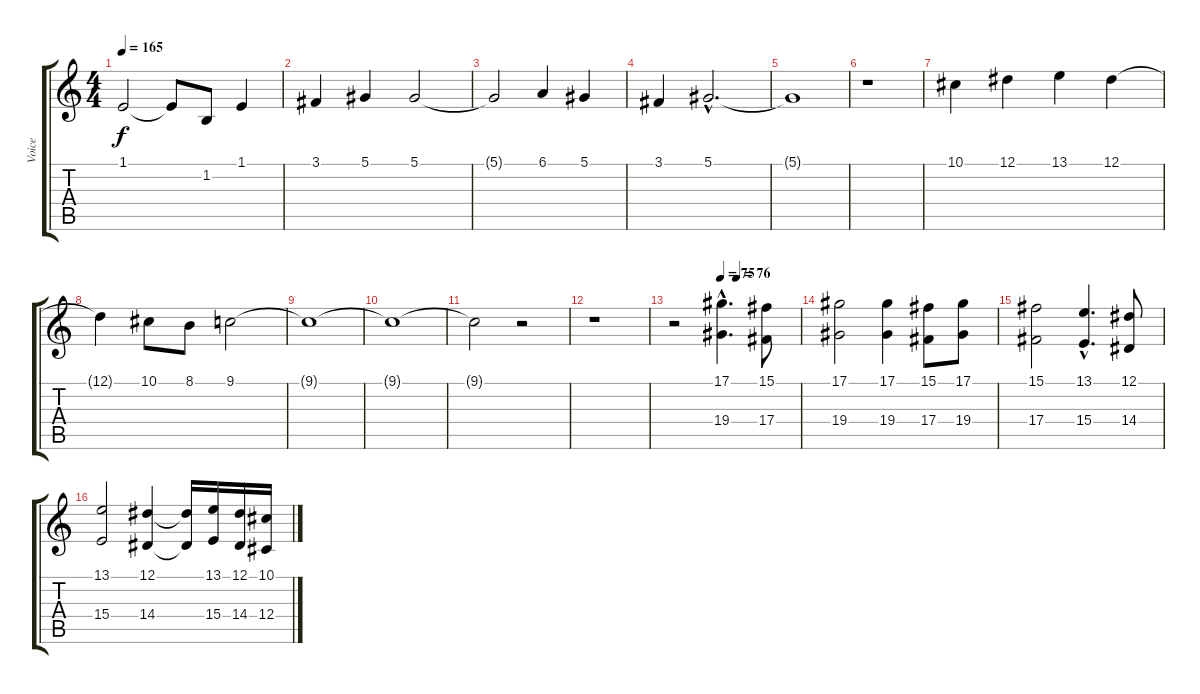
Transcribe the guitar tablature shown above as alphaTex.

\track ("Voice" "Voice") {instrument trumpet}
\staff {score tabs}
\tuning (Eb4 Bb3 Gb3 Db3 Ab2 Eb2) {hide}
\ts (4 4)
\tempo 165
\clef g2
\ks c
1.1.2{dy f} 1.1{t}.8 1.2.8 1.1.4 |
3.1.4 5.1.4 5.1.2 |
5.1{t}.2 6.1.4 5.1.4 |
3.1.4 5.1{hac}.2{d} |
5.1{t}.1 |
r.1 |
10.1.4 12.1.4 13.1.4 12.1.4 |
12.1{t}.4 10.1.8 8.1.8 9.1.2 |
9.1{t}.1 |
9.1{t}.1 |
9.1{t}.2 r.2 |
r.1 |
\tempo (76 0.5)
\tempo (75 0.375)
r.2 (17.1{hac} 19.4{hac}).4{d volume 16 balance 8} (15.1 17.4).8 |
(17.1 19.4).2 (17.1 19.4).4 (15.1 17.4).8 (17.1 19.4).8 |
(15.1 17.4).2 (13.1{hac} 15.4{hac}).4{d} (12.1 14.4).8 |
(13.1 15.4).2 (12.1 14.4).4 (12.1{t} 14.4{t}).16 (13.1 15.4).16 (12.1 14.4).16 (10.1 12.4).16
